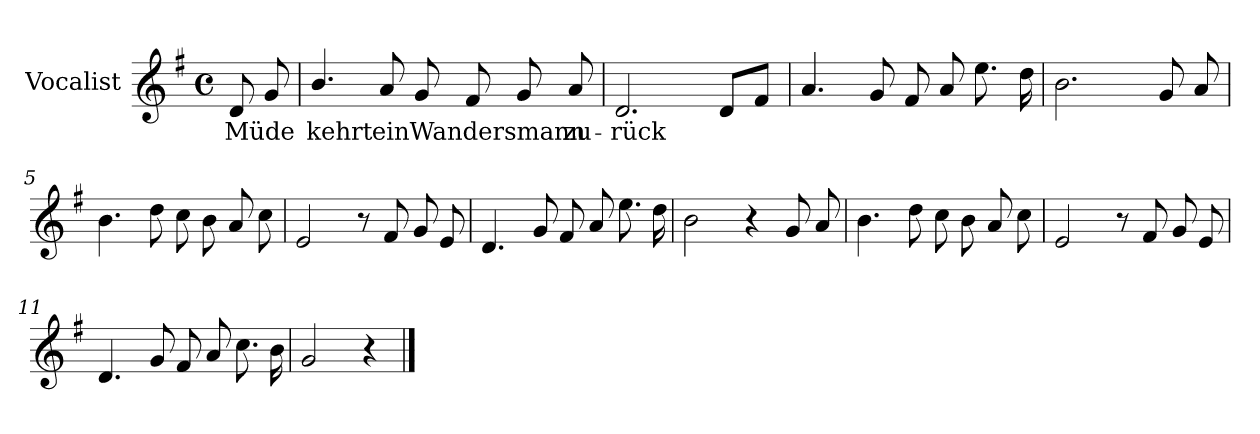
**kern	**text
*part1	*part1
*staff1	*staff1
*I"Vocalist	*
*k[f#]	*
*G:	*
*M4/4	*
*met(c)	*
=	=
8d	Müde
8g	.
=1	=1
4.b/	kehrt
8a	ein
8g	Wandersmann
8f#	.
8g	.
8a	zu-
=2	=2
2.d	-rück
8dL	.
8f#J	.
=3	=3
4.a	.
8g	.
8f#	.
8a	.
8.ee	.
16dd	.
=4	=4
2.b	.
8g	.
8a	.
=5	=5
4.b	.
8dd	.
8cc	.
8b	.
8a	.
8cc	.
=6	=6
2e	.
8r	.
8f#	.
8g	.
8e	.
=7	=7
4.d	.
8g	.
8f#	.
8a	.
8.ee	.
16dd	.
=8	=8
2b	.
4r	.
8g	.
8a	.
=9	=9
4.b	.
8dd	.
8cc	.
8b	.
8a	.
8cc	.
=10	=10
2e	.
8r	.
8f#	.
8g	.
8e	.
=11	=11
4.d	.
8g	.
8f#	.
8a	.
8.cc	.
16b	.
=12	=12
2g	.
4r	.
==	==
*-	*-
